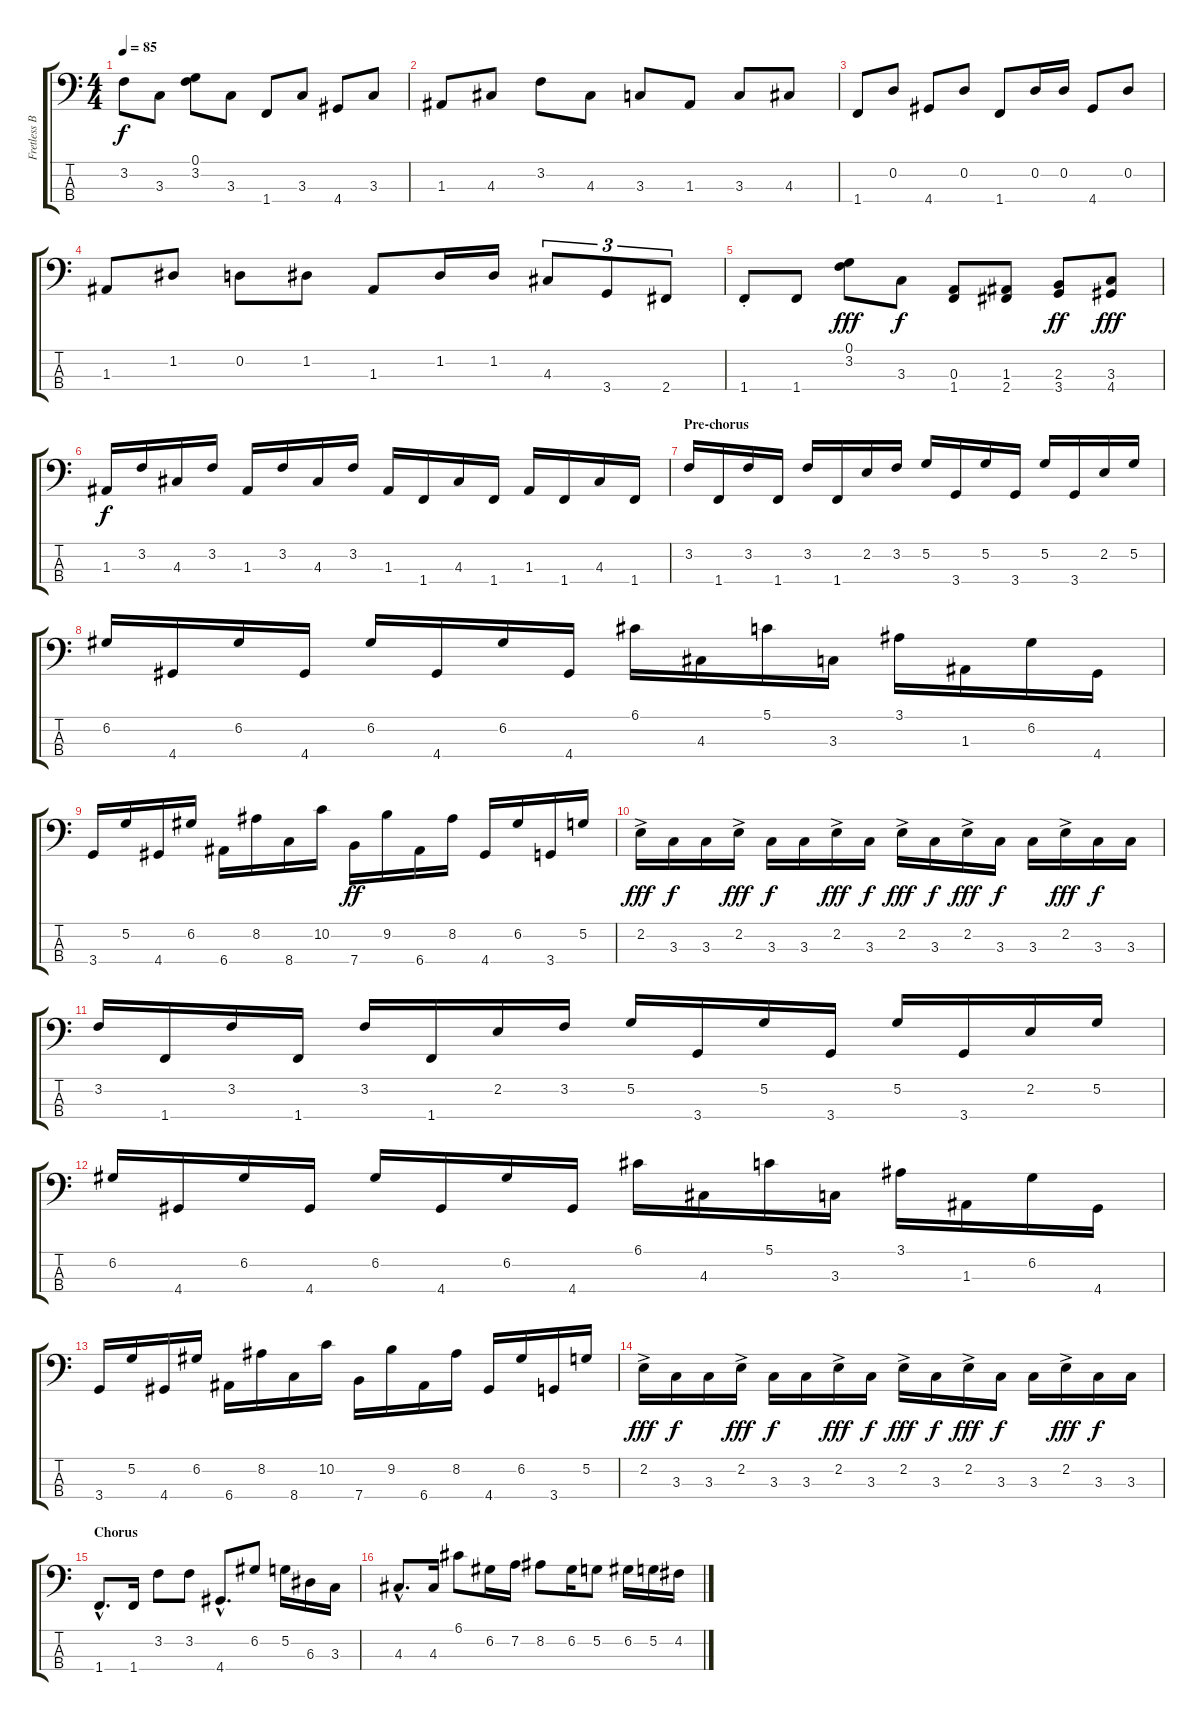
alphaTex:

\track ("Fretless Bass" "Fretless B") {instrument fretlessbass}
\staff {score tabs}
\tuning (G2 D2 A1 E1) {hide}
\ts (4 4)
\tempo 85
\clef f4
\ks c
3.2.8{dy f} 3.3.8 (0.1 3.2).8 3.3.8 1.4.8 3.3.8 4.4.8 3.3.8 |
1.3.8 4.3.8 3.2.8 4.3.8 3.3.8 1.3.8 3.3.8 4.3.8 |
1.4.8 0.2.8 4.4.8 0.2.8 1.4.8 0.2.16 0.2.16 4.4.8 0.2.8 |
1.3.8 1.2.8 0.2.8 1.2.8 1.3.8 1.2.16 1.2.16 4.3.8{tu (3 2)} 3.4.8{tu (3 2)} 2.4.8{tu (3 2)} |
1.4{st}.8 1.4.8 (0.1 3.2).8{dy fff} 3.3.8{dy f} (0.3 1.4).8 (1.3 2.4).8 (2.3 3.4).8{dy ff} (3.3 4.4).8{dy fff} |
1.3.16{dy f} 3.2.16 4.3.16 3.2.16 1.3.16 3.2.16 4.3.16 3.2.16 1.3.16 1.4.16 4.3.16 1.4.16 1.3.16 1.4.16 4.3.16 1.4.16 |
\section ("" "Pre-chorus")
3.2.16 1.4.16 3.2.16 1.4.16 3.2.16 1.4.16 2.2.16 3.2.16 5.2.16 3.4.16 5.2.16 3.4.16 5.2.16 3.4.16 2.2.16 5.2.16 |
6.2.16 4.4.16 6.2.16 4.4.16 6.2.16 4.4.16 6.2.16 4.4.16 6.1.16 4.3.16 5.1.16 3.3.16 3.1.16 1.3.16 6.2.16 4.4.16 |
3.4.16 5.2.16 4.4.16 6.2.16 6.4.16 8.2.16 8.4.16 10.2.16 7.4.16{dy ff} 9.2.16 6.4.16 8.2.16 4.4.16 6.2.16 3.4.16 5.2.16 |
2.2{ac}.16{dy fff} 3.3.16{dy f} 3.3.16 2.2{ac}.16{dy fff} 3.3.16{dy f} 3.3.16 2.2{ac}.16{dy fff} 3.3.16{dy f} 2.2{ac}.16{dy fff} 3.3.16{dy f} 2.2{ac}.16{dy fff} 3.3.16{dy f} 3.3.16 2.2{ac}.16{dy fff} 3.3.16{dy f} 3.3.16 |
3.2.16 1.4.16 3.2.16 1.4.16 3.2.16 1.4.16 2.2.16 3.2.16 5.2.16 3.4.16 5.2.16 3.4.16 5.2.16 3.4.16 2.2.16 5.2.16 |
6.2.16 4.4.16 6.2.16 4.4.16 6.2.16 4.4.16 6.2.16 4.4.16 6.1.16 4.3.16 5.1.16 3.3.16 3.1.16 1.3.16 6.2.16 4.4.16 |
3.4.16 5.2.16 4.4.16 6.2.16 6.4.16 8.2.16 8.4.16 10.2.16 7.4.16 9.2.16 6.4.16 8.2.16 4.4.16 6.2.16 3.4.16 5.2.16 |
2.2{ac}.16{dy fff} 3.3.16{dy f} 3.3.16 2.2{ac}.16{dy fff} 3.3.16{dy f} 3.3.16 2.2{ac}.16{dy fff} 3.3.16{dy f} 2.2{ac}.16{dy fff} 3.3.16{dy f} 2.2{ac}.16{dy fff} 3.3.16{dy f} 3.3.16 2.2{ac}.16{dy fff} 3.3.16{dy f} 3.3.16 |
\section ("" "Chorus")
1.4{hac}.8{d} 1.4.16 3.2.8 3.2.8 4.4{hac}.8{d} 6.2.8 5.2.16 6.3.16 3.3.16 |
4.3{hac}.8{d} 4.3.16 6.1.8 6.2.16 7.2.16 8.2.8 6.2.16 5.2.8 6.2.16 5.2.16 4.2.16
